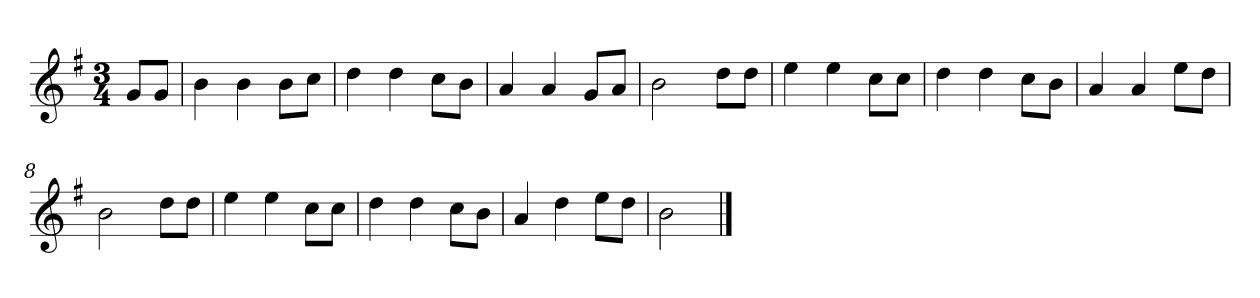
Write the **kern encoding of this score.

**kern
*part1
*staff1
*k[f#]
*M3/4
*MM120
=
8gL
8gJ
=1
4b
4b
8bL
8ccJ
=2
4dd
4dd
8ccL
8bJ
=3
4a
4a
8gL
8aJ
=4
2b
8ddL
8ddJ
=5
4ee
4ee
8ccL
8ccJ
=6
4dd
4dd
8ccL
8bJ
=7
4a
4a
8eeL
8ddJ
=8
2b
8ddL
8ddJ
=9
4ee
4ee
8ccL
8ccJ
=10
4dd
4dd
8ccL
8bJ
=11
4a
4dd
8eeL
8ddJ
=12
2b
==
*-
